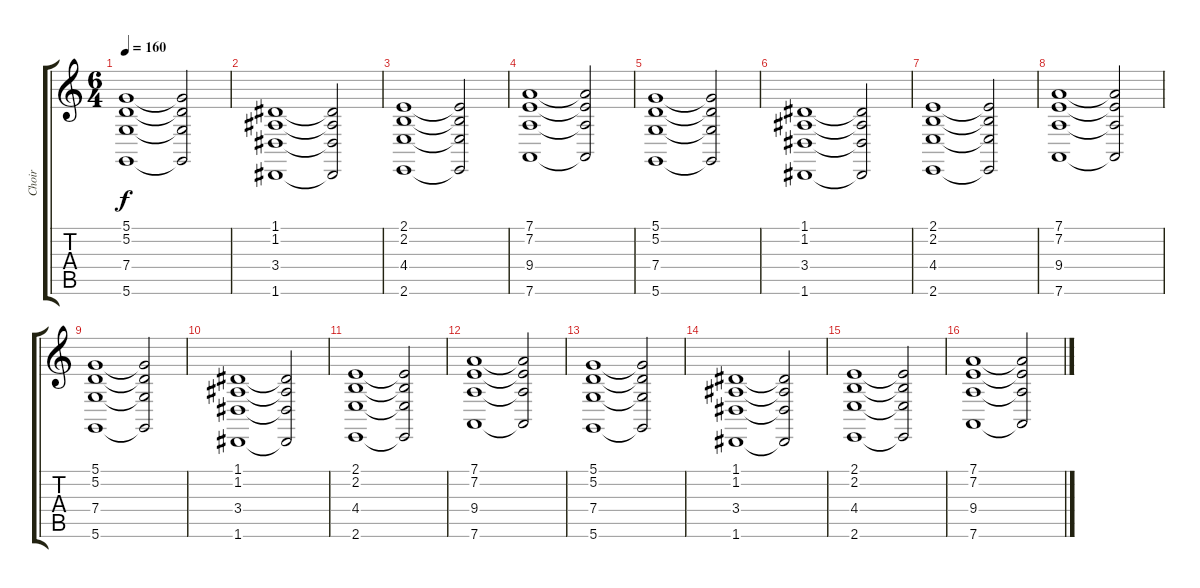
\track ("Choir" "Choir") {instrument choiraahs}
\staff {score tabs}
\tuning (D4 A3 F3 C3 G2 D2) {hide}
\ts (6 4)
\tempo 160
\clef g2
\ks c
(5.1 5.2 7.4 5.6).1{dy f} (5.1{t} 5.2{t} 7.4{t} 5.6{t}).2 |
(1.1 1.2 3.4 1.6).1 (1.1{t} 1.2{t} 3.4{t} 1.6{t}).2 |
(2.1 2.2 4.4 2.6).1 (2.1{t} 2.2{t} 4.4{t} 2.6{t}).2 |
(7.1 7.2 9.4 7.6).1 (7.1{t} 7.2{t} 9.4{t} 7.6{t}).2 |
(5.1 5.2 7.4 5.6).1 (5.1{t} 5.2{t} 7.4{t} 5.6{t}).2 |
(1.1 1.2 3.4 1.6).1 (1.1{t} 1.2{t} 3.4{t} 1.6{t}).2 |
(2.1 2.2 4.4 2.6).1 (2.1{t} 2.2{t} 4.4{t} 2.6{t}).2 |
(7.1 7.2 9.4 7.6).1 (7.1{t} 7.2{t} 9.4{t} 7.6{t}).2 |
(5.1 5.2 7.4 5.6).1 (5.1{t} 5.2{t} 7.4{t} 5.6{t}).2 |
(1.1 1.2 3.4 1.6).1 (1.1{t} 1.2{t} 3.4{t} 1.6{t}).2 |
(2.1 2.2 4.4 2.6).1 (2.1{t} 2.2{t} 4.4{t} 2.6{t}).2 |
(7.1 7.2 9.4 7.6).1 (7.1{t} 7.2{t} 9.4{t} 7.6{t}).2 |
(5.1 5.2 7.4 5.6).1 (5.1{t} 5.2{t} 7.4{t} 5.6{t}).2 |
(1.1 1.2 3.4 1.6).1 (1.1{t} 1.2{t} 3.4{t} 1.6{t}).2 |
(2.1 2.2 4.4 2.6).1 (2.1{t} 2.2{t} 4.4{t} 2.6{t}).2 |
(7.1 7.2 9.4 7.6).1 (7.1{t} 7.2{t} 9.4{t} 7.6{t}).2
